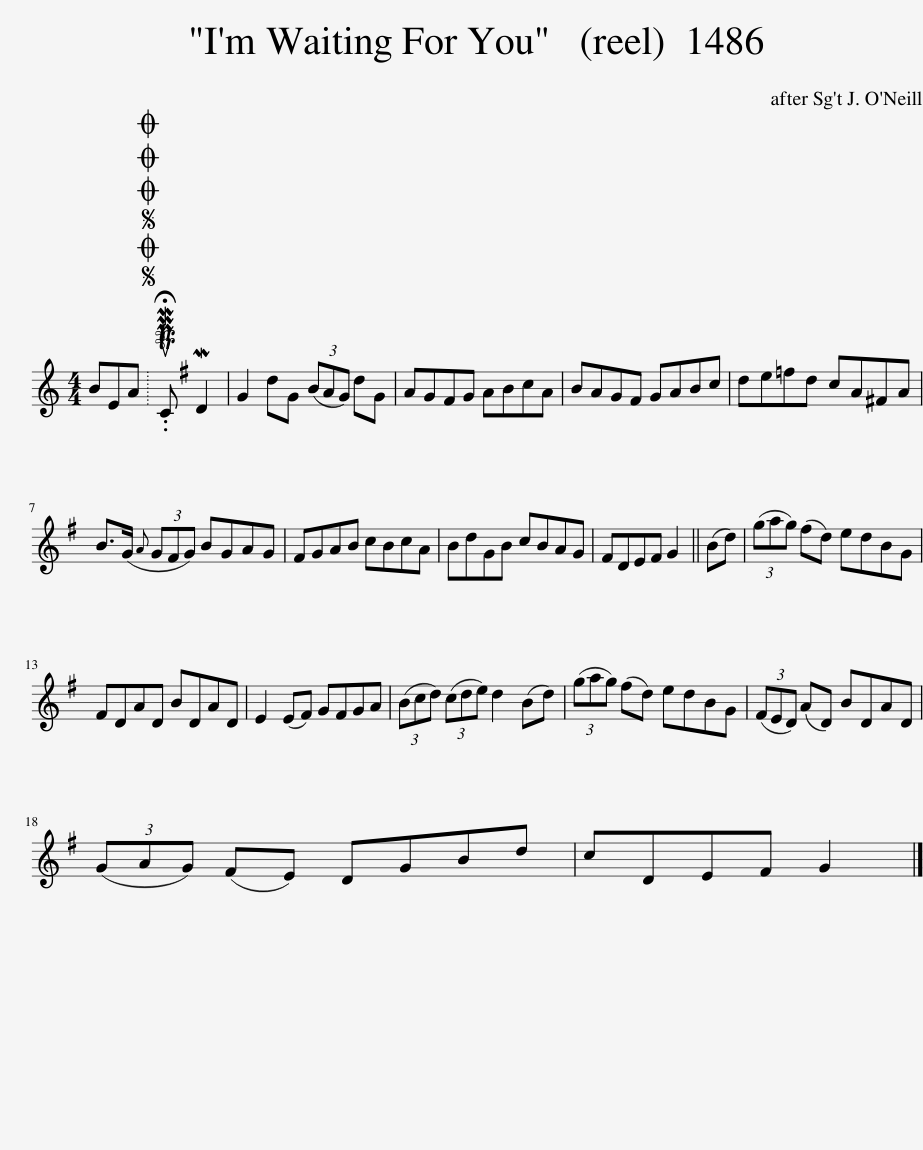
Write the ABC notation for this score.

X:1
L:1/8
M:4/4
I:linebreak $
K:C
V:1 treble
V:1
 BEA |SOSOOO .!fermata!PMTuC MD2 | G2 dG (3(BAG) dG | AG^FG ABcA | BAG^F GABc | %5
 de=fd cA^FA |$ B>(G{A} (3G^FG) BGAG | ^FGAB cBcA | BdGB cBAG | ^FDEF G2 || %10
 (Bd) | (3(gag) (^fd) edBG |$ ^FDAD BDAD | E2 (E^F) GFGA | (3(Bcd) (3(cde) d2 (Bd) | %15
 (3(gag) (^fd) edBG | (3(^FED) (AD) BDAD |$ (3(GAG) (^FE) DGBd | cDE^F G2 |] %19
